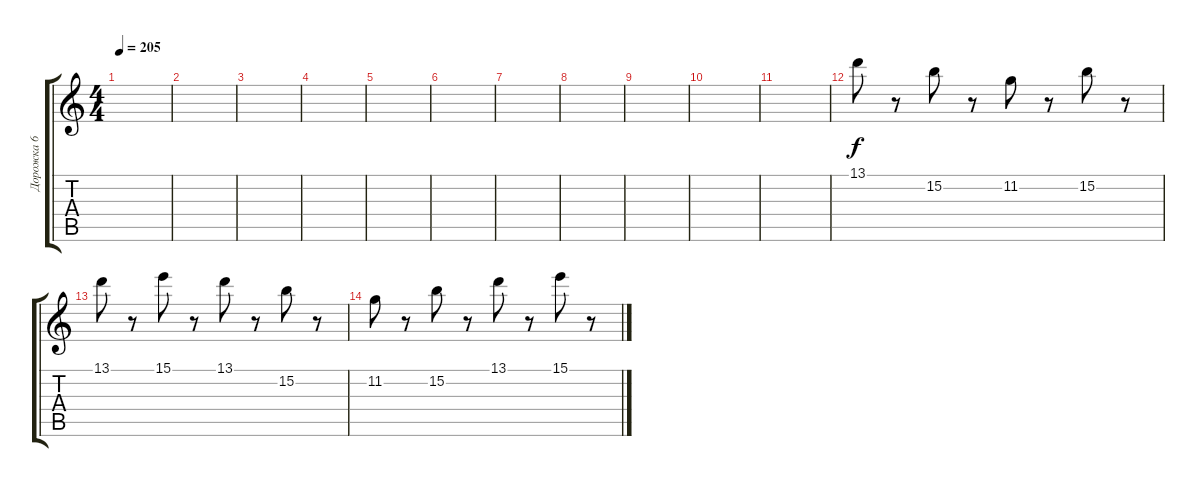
\track ("Дорожка 6" "Дорожка 6") {instrument distortionguitar}
\staff {score tabs}
\tuning (Db4 Ab3 E3 B2 Gb2 Db2) {hide}
\ts (4 4)
\tempo 205
\clef g2
\ks c
|
|
|
|
|
|
|
|
|
|
|
13.1.8{instrument acousticgrandpiano} r.8 15.2.8 r.8 11.2.8 r.8 15.2.8 r.8 |
13.1.8 r.8 15.1.8 r.8 13.1.8 r.8 15.2.8 r.8 |
11.2.8 r.8 15.2.8 r.8 13.1.8 r.8 15.1.8 r.8
